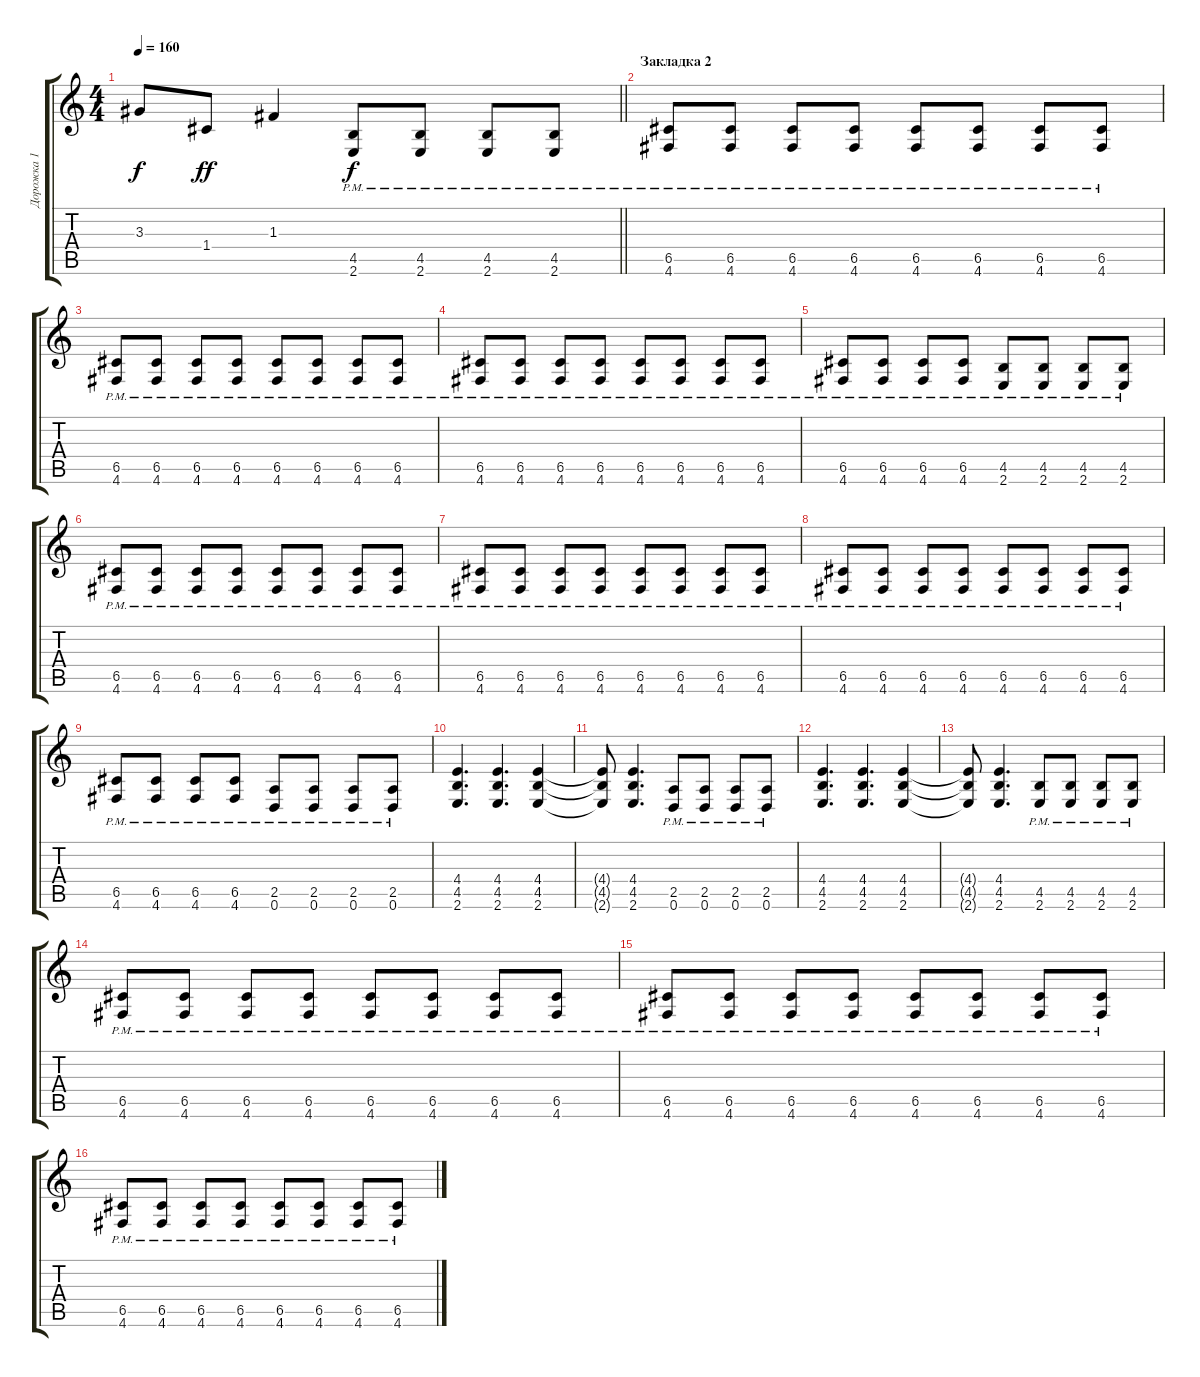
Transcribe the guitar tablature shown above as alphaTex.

\track ("Дорожка 1" "Дорожка 1") {instrument distortionguitar}
\staff {score tabs}
\tuning (D4 A3 F3 C3 G2 D2) {hide}
\ts (4 4)
\tempo 160
\clef g2
\barLineRight lightlight
\ks c
3.3{t}.8{dy f} 1.4.8{dy ff} 1.3.4 (4.5{pm} 2.6{pm}).8{dy f} (4.5{pm} 2.6{pm}).8 (4.5{pm} 2.6{pm}).8 (4.5{pm} 2.6{pm}).8 |
\section ("" "Закладка 2")
(6.5{pm} 4.6{pm}).8 (6.5{pm} 4.6{pm}).8 (6.5{pm} 4.6{pm}).8 (6.5{pm} 4.6{pm}).8 (6.5{pm} 4.6{pm}).8 (6.5{pm} 4.6{pm}).8 (6.5{pm} 4.6{pm}).8 (6.5{pm} 4.6{pm}).8 |
(6.5{pm} 4.6{pm}).8 (6.5{pm} 4.6{pm}).8 (6.5{pm} 4.6{pm}).8 (6.5{pm} 4.6{pm}).8 (6.5{pm} 4.6{pm}).8 (6.5{pm} 4.6{pm}).8 (6.5{pm} 4.6{pm}).8 (6.5{pm} 4.6{pm}).8 |
(6.5{pm} 4.6{pm}).8 (6.5{pm} 4.6{pm}).8 (6.5{pm} 4.6{pm}).8 (6.5{pm} 4.6{pm}).8 (6.5{pm} 4.6{pm}).8 (6.5{pm} 4.6{pm}).8 (6.5{pm} 4.6{pm}).8 (6.5{pm} 4.6{pm}).8 |
(6.5{pm} 4.6{pm}).8 (6.5{pm} 4.6{pm}).8 (6.5{pm} 4.6{pm}).8 (6.5{pm} 4.6{pm}).8 (4.5{pm} 2.6{pm}).8 (4.5{pm} 2.6{pm}).8 (4.5{pm} 2.6{pm}).8 (4.5{pm} 2.6{pm}).8 |
(6.5{pm} 4.6{pm}).8 (6.5{pm} 4.6{pm}).8 (6.5{pm} 4.6{pm}).8 (6.5{pm} 4.6{pm}).8 (6.5{pm} 4.6{pm}).8 (6.5{pm} 4.6{pm}).8 (6.5{pm} 4.6{pm}).8 (6.5{pm} 4.6{pm}).8 |
(6.5{pm} 4.6{pm}).8 (6.5{pm} 4.6{pm}).8 (6.5{pm} 4.6{pm}).8 (6.5{pm} 4.6{pm}).8 (6.5{pm} 4.6{pm}).8 (6.5{pm} 4.6{pm}).8 (6.5{pm} 4.6{pm}).8 (6.5{pm} 4.6{pm}).8 |
(6.5{pm} 4.6{pm}).8 (6.5{pm} 4.6{pm}).8 (6.5{pm} 4.6{pm}).8 (6.5{pm} 4.6{pm}).8 (6.5{pm} 4.6{pm}).8 (6.5{pm} 4.6{pm}).8 (6.5{pm} 4.6{pm}).8 (6.5{pm} 4.6{pm}).8 |
(6.5{pm} 4.6{pm}).8 (6.5{pm} 4.6{pm}).8 (6.5{pm} 4.6{pm}).8 (6.5{pm} 4.6{pm}).8 (2.5{pm} 0.6{pm}).8 (2.5{pm} 0.6{pm}).8 (2.5{pm} 0.6{pm}).8 (2.5{pm} 0.6{pm}).8 |
(4.4 4.5 2.6).4{d} (4.4 4.5 2.6).4{d} (4.4 4.5 2.6).4 |
(4.4{t} 4.5{t} 2.6{t}).8 (4.4 4.5 2.6).4{d} (2.5{pm} 0.6{pm}).8 (2.5{pm} 0.6{pm}).8 (2.5{pm} 0.6{pm}).8 (2.5{pm} 0.6{pm}).8 |
(4.4 4.5 2.6).4{d} (4.4 4.5 2.6).4{d} (4.4 4.5 2.6).4 |
(4.4{t} 4.5{t} 2.6{t}).8 (4.4 4.5 2.6).4{d} (4.5{pm} 2.6{pm}).8 (4.5{pm} 2.6{pm}).8 (4.5{pm} 2.6{pm}).8 (4.5{pm} 2.6{pm}).8 |
(6.5{pm} 4.6{pm}).8 (6.5{pm} 4.6{pm}).8 (6.5{pm} 4.6{pm}).8 (6.5{pm} 4.6{pm}).8 (6.5{pm} 4.6{pm}).8 (6.5{pm} 4.6{pm}).8 (6.5{pm} 4.6{pm}).8 (6.5{pm} 4.6{pm}).8 |
(6.5{pm} 4.6{pm}).8 (6.5{pm} 4.6{pm}).8 (6.5{pm} 4.6{pm}).8 (6.5{pm} 4.6{pm}).8 (6.5{pm} 4.6{pm}).8 (6.5{pm} 4.6{pm}).8 (6.5{pm} 4.6{pm}).8 (6.5{pm} 4.6{pm}).8 |
(6.5{pm} 4.6{pm}).8 (6.5{pm} 4.6{pm}).8 (6.5{pm} 4.6{pm}).8 (6.5{pm} 4.6{pm}).8 (6.5{pm} 4.6{pm}).8 (6.5{pm} 4.6{pm}).8 (6.5{pm} 4.6{pm}).8 (6.5{pm} 4.6{pm}).8
